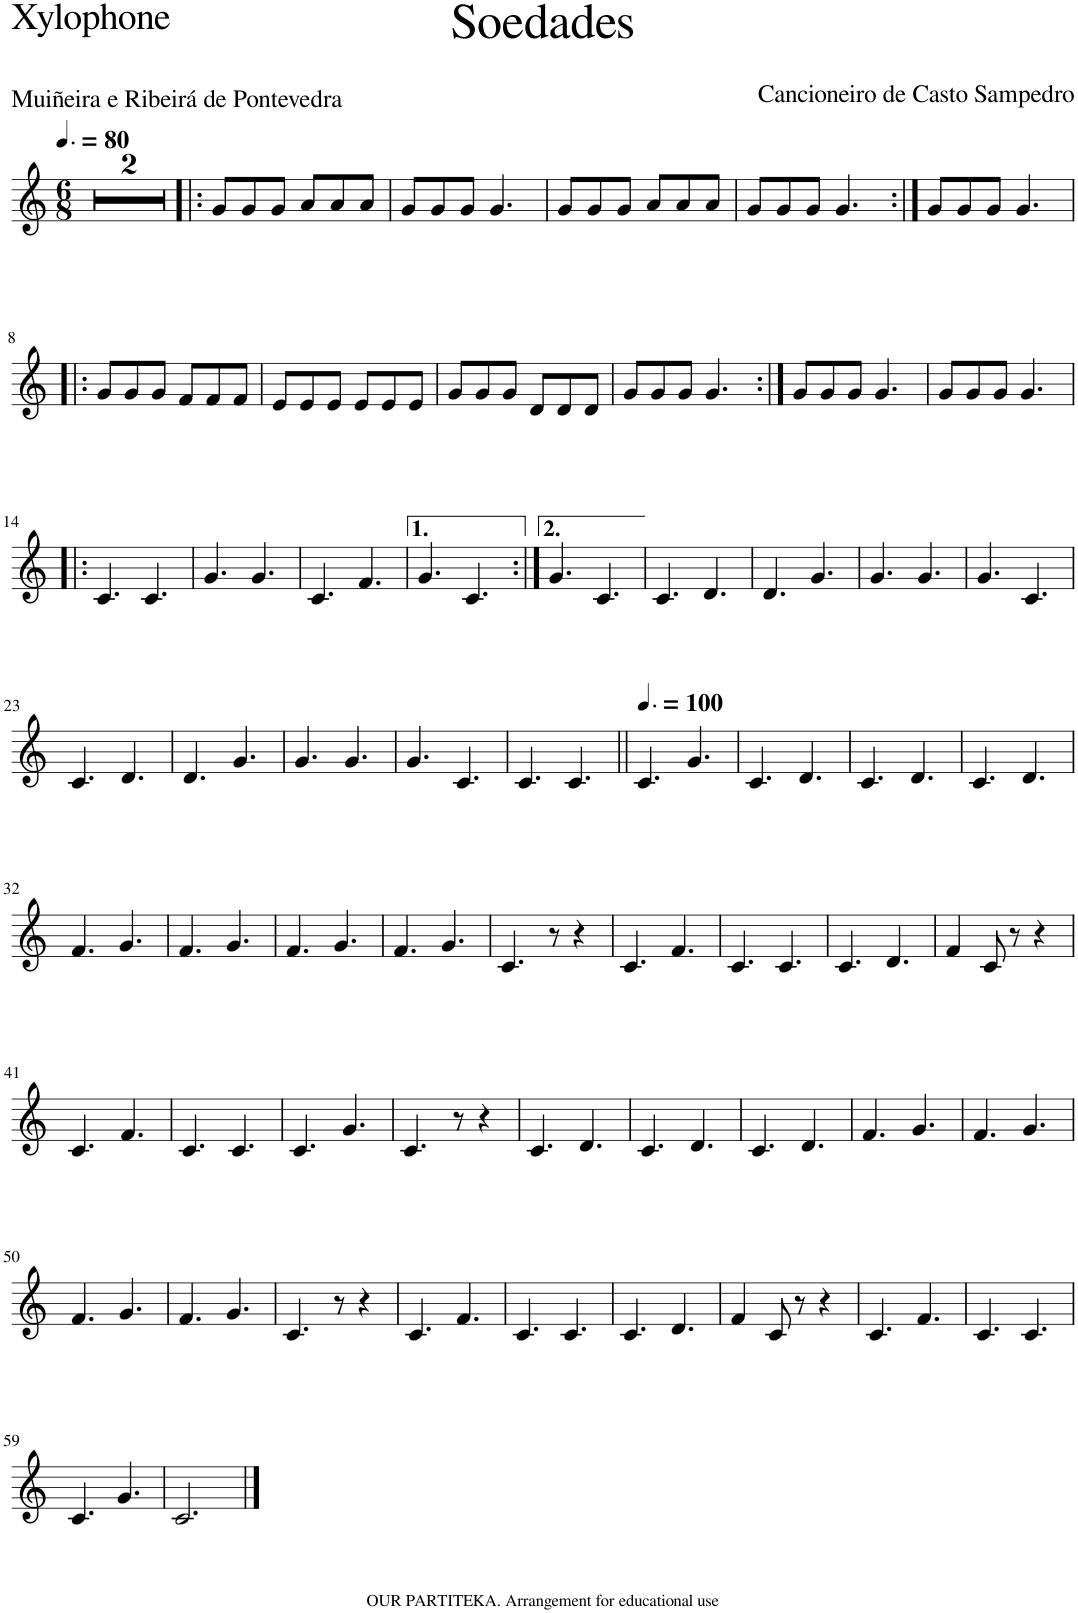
**kern
*part1
*staff1
*I"Xylophone
*I'X.
*clefG2
*Trd-7c-12
*k[]
*M6/8
*MM120
=1
2.r
=2
2.r
=3!|:
8g/L
8g/
8g/J
8a/L
8a/
8a/J
=4
8g/L
8g/
8g/J
4.g/
=5
8g/L
8g/
8g/J
8a/L
8a/
8a/J
=6
8g/L
8g/
8g/J
4.g/
=7:|!
8g/L
8g/
8g/J
4.g/
!!LO:LB:g=z
=8!|:
8g/L
8g/
8g/J
8f/L
8f/
8f/J
=9
8e/L
8e/
8e/J
8e/L
8e/
8e/J
=10
8g/L
8g/
8g/J
8d/L
8d/
8d/J
=11
8g/L
8g/
8g/J
4.g/
=12:|!
8g/L
8g/
8g/J
4.g/
=13
8g/L
8g/
8g/J
4.g/
!!LO:LB:g=z
=14!|:
4.c/
4.c/
=15
4.g/
4.g/
=16
4.c/
4.f/
=17
4.g/
4.c/
=18:|!
4.g/
4.c/
=19
4.c/
4.d/
=20
4.d/
4.g/
=21
4.g/
4.g/
=22
4.g/
4.c/
!!LO:LB:g=z
=23
4.c/
4.d/
=24
4.d/
4.g/
=25
4.g/
4.g/
=26
4.g/
4.c/
=27
4.c/
4.c/
=28||
*MM150
4.c/
4.g/
=29
4.c/
4.d/
=30
4.c/
4.d/
=31
4.c/
4.d/
!!LO:LB:g=z
=32
4.f/
4.g/
=33
4.f/
4.g/
=34
4.f/
4.g/
=35
4.f/
4.g/
=36
4.c/
8r
4r
=37
4.c/
4.f/
=38
4.c/
4.c/
=39
4.c/
4.d/
=40
4f/
8c/
8r
4r
!!LO:LB:g=z
=41
4.c/
4.f/
=42
4.c/
4.c/
=43
4.c/
4.g/
=44
4.c/
8r
4r
=45
4.c/
4.d/
=46
4.c/
4.d/
=47
4.c/
4.d/
=48
4.f/
4.g/
=49
4.f/
4.g/
!!LO:LB:g=z
=50
4.f/
4.g/
=51
4.f/
4.g/
=52
4.c/
8r
4r
=53
4.c/
4.f/
=54
4.c/
4.c/
=55
4.c/
4.d/
=56
4f/
8c/
8r
4r
=57
4.c/
4.f/
=58
4.c/
4.c/
!!LO:LB:g=z
=59
4.c/
4.g/
=
*-
